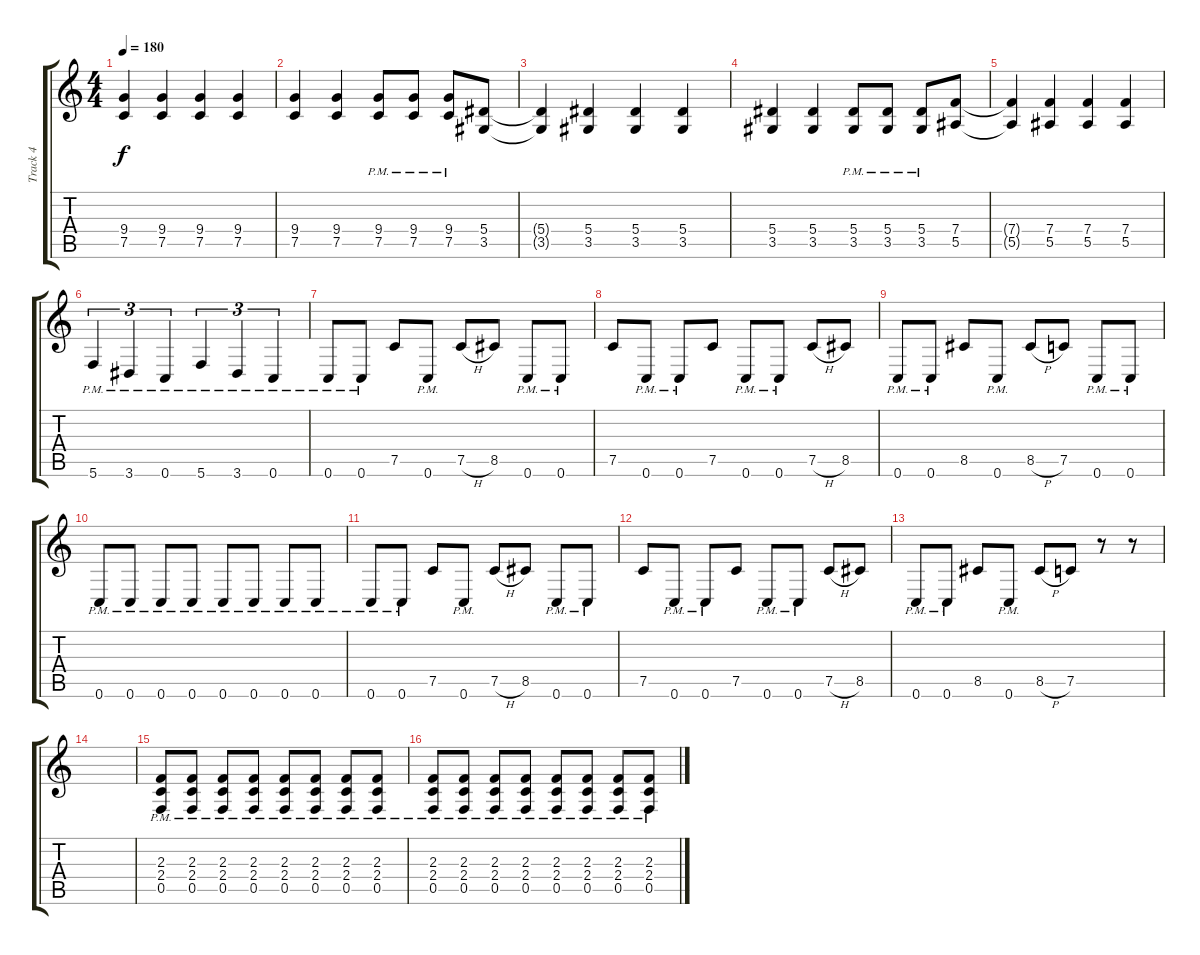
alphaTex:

\track ("Track 4" "Track 4") {instrument distortionguitar}
\staff {score tabs}
\tuning (C4 G3 Eb3 Bb2 F2 C2) {hide}
\ts (4 4)
\tempo 180
\clef g2
\ks c
(9.4{t} 7.5{t}).4{dy f} (9.4 7.5).4 (9.4 7.5).4 (9.4 7.5).4 |
(9.4 7.5).4 (9.4 7.5).4 (9.4{pm} 7.5{pm}).8 (9.4{pm} 7.5{pm}).8 (9.4{pm} 7.5{pm}).8 (5.4 3.5).8 |
(5.4{t} 3.5{t}).4 (5.4 3.5).4 (5.4 3.5).4 (5.4 3.5).4 |
(5.4 3.5).4 (5.4 3.5).4 (5.4{pm} 3.5{pm}).8 (5.4{pm} 3.5{pm}).8 (5.4{pm} 3.5{pm}).8 (7.4 5.5).8 |
(7.4{t} 5.5{t}).4 (7.4 5.5).4 (7.4 5.5).4 (7.4 5.5).4 |
5.6{pm}.4{tu (3 2)} 3.6{pm}.4{tu (3 2)} 0.6{pm}.4{tu (3 2)} 5.6{pm}.4{tu (3 2)} 3.6{pm}.4{tu (3 2)} 0.6{pm}.4{tu (3 2)} |
0.6{pm}.8 0.6{pm}.8 7.5.8 0.6{pm}.8 7.5{h}.8 8.5.8 0.6{pm}.8 0.6{pm}.8 |
7.5.8 0.6{pm}.8 0.6{pm}.8 7.5.8 0.6{pm}.8 0.6{pm}.8 7.5{h}.8 8.5.8 |
0.6{pm}.8 0.6{pm}.8 8.5.8 0.6{pm}.8 8.5{h}.8 7.5.8 0.6{pm}.8 0.6{pm}.8 |
0.6{pm}.8 0.6{pm}.8 0.6{pm}.8 0.6{pm}.8 0.6{pm}.8 0.6{pm}.8 0.6{pm}.8 0.6{pm}.8 |
0.6{pm}.8 0.6{pm}.8 7.5.8 0.6{pm}.8 7.5{h}.8 8.5.8 0.6{pm}.8 0.6{pm}.8 |
7.5.8 0.6{pm}.8 0.6{pm}.8 7.5.8 0.6{pm}.8 0.6{pm}.8 7.5{h}.8 8.5.8 |
0.6{pm}.8 0.6{pm}.8 8.5.8 0.6{pm}.8 8.5{h}.8 7.5.8 r.8 r.8 |
|
(2.3{pm} 2.4{pm} 0.5{pm}).8 (2.3{pm} 2.4{pm} 0.5{pm}).8 (2.3{pm} 2.4{pm} 0.5{pm}).8 (2.3{pm} 2.4{pm} 0.5{pm}).8 (2.3{pm} 2.4{pm} 0.5{pm}).8 (2.3{pm} 2.4{pm} 0.5{pm}).8 (2.3{pm} 2.4{pm} 0.5{pm}).8 (2.3{pm} 2.4{pm} 0.5{pm}).8 |
(2.3{pm} 2.4{pm} 0.5{pm}).8 (2.3{pm} 2.4{pm} 0.5{pm}).8 (2.3{pm} 2.4{pm} 0.5{pm}).8 (2.3{pm} 2.4{pm} 0.5{pm}).8 (2.3{pm} 2.4{pm} 0.5{pm}).8 (2.3{pm} 2.4{pm} 0.5{pm}).8 (2.3{pm} 2.4{pm} 0.5{pm}).8 (2.3{pm} 2.4{pm} 0.5{pm}).8
